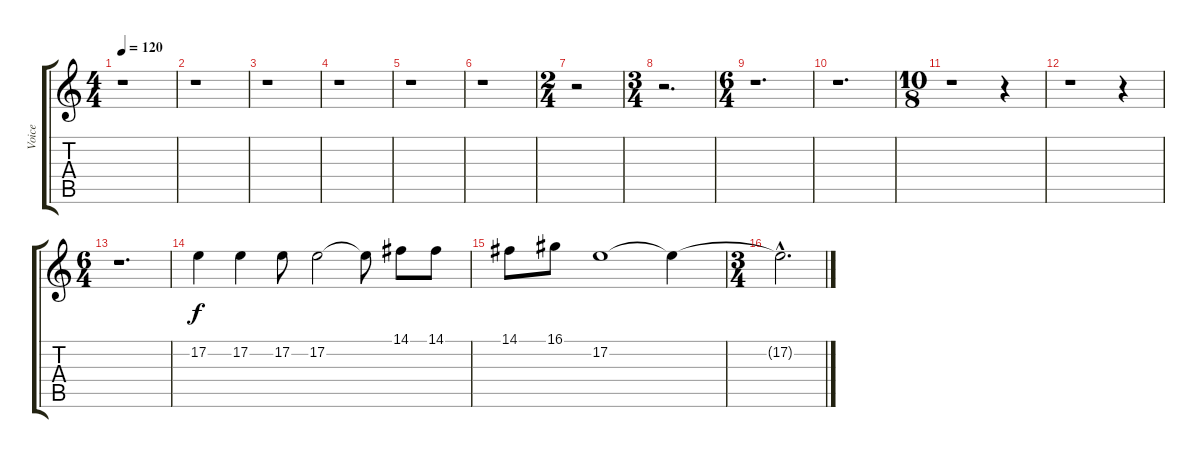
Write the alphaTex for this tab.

\track ("Voice" "Voice") {instrument oboe}
\staff {score tabs}
\tuning (E4 B3 G3 D3 A2 E2) {hide}
\ts (4 4)
\tempo 120
\clef g2
\ks c
r.1{dy f} |
r.1 |
r.1 |
r.1 |
r.1 |
r.1 |
\ts (2 4)
r.2 |
\ts (3 4)
r.2{d} |
\ts (6 4)
r.1{d} |
r.1{d} |
\ts (10 8)
r.1 r.4 |
r.1 r.4 |
\ts (6 4)
r.1{d} |
17.2.4 17.2.4 17.2.8 17.2.2 17.2{t}.8 14.1.8 14.1.8 |
14.1.8 16.1.8 17.2.1 17.2{t}.4 |
\ts (3 4)
17.2{hac t}.2{d}
